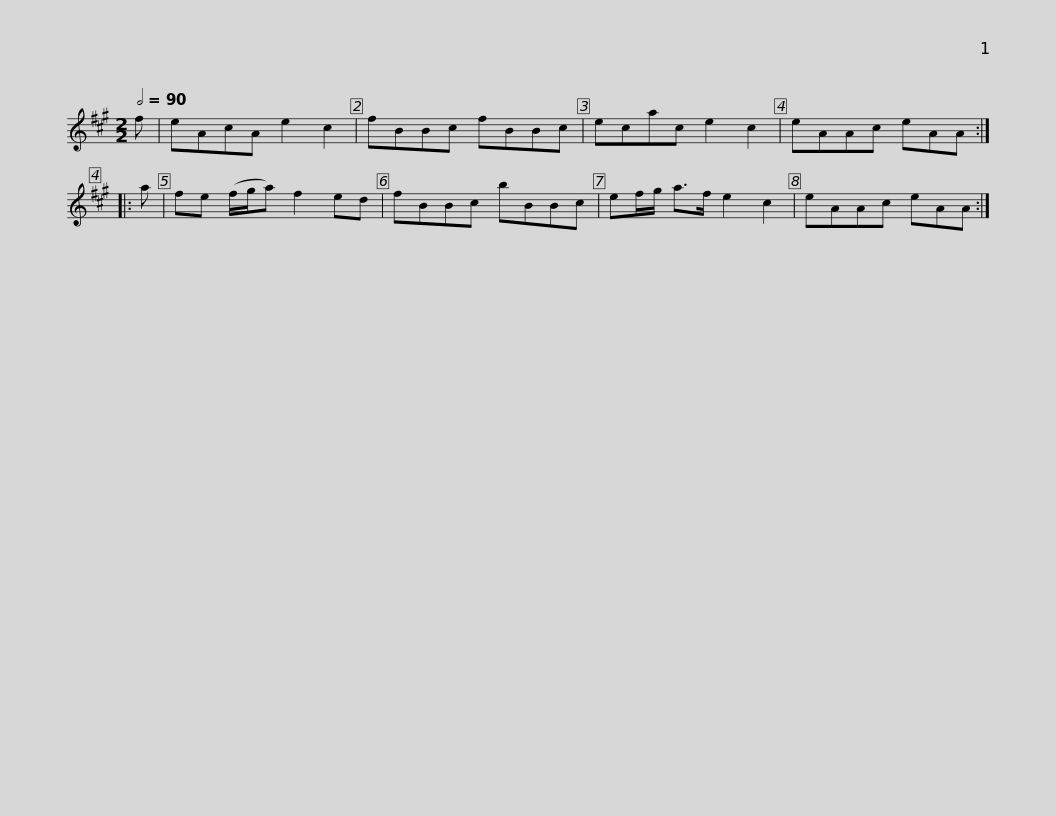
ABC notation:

X:1
L:1/8
Q:1/2=90
M:2/2
I:linebreak $
K:A
V:1 treble
V:1
 f | eAcA e2 c2 | fBBc fBBc | ecac e2 c2 | eAAc eAA ::$ %5
 a | fe (f/g/a) f2 ed | fBBc bBBc | ef/g/ a>f e2 c2 | eAAc eAA :| %10
